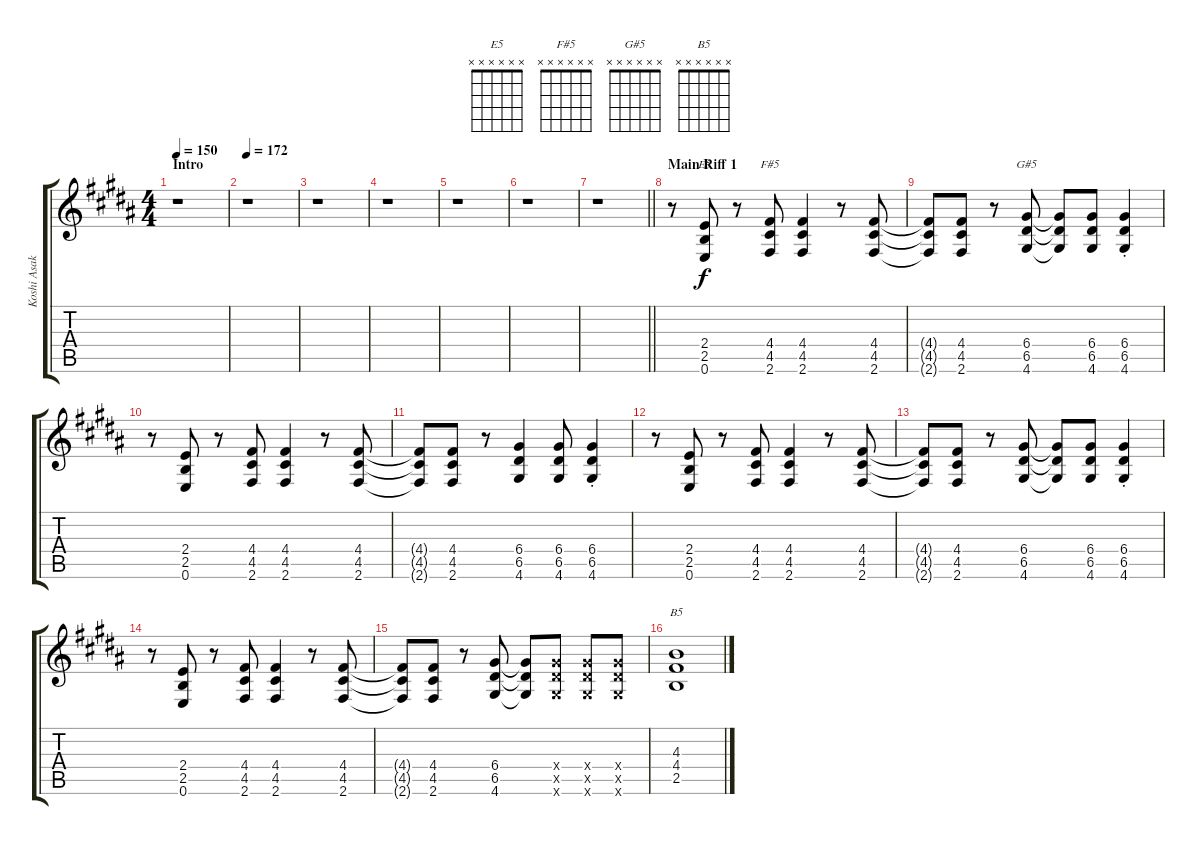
\track ("Koshi Asakawa - Guitar 2" "Koshi Asak") {instrument distortionguitar}
\staff {score tabs}
\tuning (E4 B3 G3 D3 A2 E2) {hide}
\chord ("E5" x x x x x x)
\chord ("F#5" x x x x x x)
\chord ("G#5" x x x x x x)
\chord ("B5" x x x x x x)
\ts (4 4)
\section ("" "Intro")
\tempo 150
\clef g2
\ks b
r.1{dy f instrument distortionguitar} |
\tempo 172
r.1 |
r.1 |
r.1 |
r.1 |
r.1 |
\barLineRight lightlight
r.1 |
\section ("" "Main Riff 1")
r.8 (2.4 2.5 0.6).8{ch "E5"} r.8 (4.4 4.5 2.6).8{ch "F#5"} (4.4 4.5 2.6).4 r.8 (4.4 4.5 2.6).8 |
(4.4{t} 4.5{t} 2.6{t}).8 (4.4 4.5 2.6).8 r.8 (6.4 6.5 4.6).8{ch "G#5"} (6.4{t} 6.5{t} 4.6{t}).8 (6.4 6.5 4.6).8 (6.4{st} 6.5{st} 4.6{st}).4 |
r.8 (2.4 2.5 0.6).8 r.8 (4.4 4.5 2.6).8 (4.4 4.5 2.6).4 r.8 (4.4 4.5 2.6).8 |
(4.4{t} 4.5{t} 2.6{t}).8 (4.4 4.5 2.6).8 r.8 (6.4 6.5 4.6).4 (6.4 6.5 4.6).8 (6.4{st} 6.5{st} 4.6{st}).4 |
r.8 (2.4 2.5 0.6).8 r.8 (4.4 4.5 2.6).8 (4.4 4.5 2.6).4 r.8 (4.4 4.5 2.6).8 |
(4.4{t} 4.5{t} 2.6{t}).8 (4.4 4.5 2.6).8 r.8 (6.4 6.5 4.6).8 (6.4{t} 6.5{t} 4.6{t}).8 (6.4 6.5 4.6).8 (6.4{st} 6.5{st} 4.6{st}).4 |
r.8 (2.4 2.5 0.6).8 r.8 (4.4 4.5 2.6).8 (4.4 4.5 2.6).4 r.8 (4.4 4.5 2.6).8 |
(4.4{t} 4.5{t} 2.6{t}).8 (4.4 4.5 2.6).8 r.8 (6.4 6.5 4.6).8 (6.4{t} 6.5{t} 4.6{t}).8 (6.4{x} 6.5{x} 4.6{x}).8 (6.4{x} 6.5{x} 4.6{x}).8 (6.4{x} 6.5{x} 4.6{x}).8 |
(4.3 4.4 2.5).1{ch "B5"}
